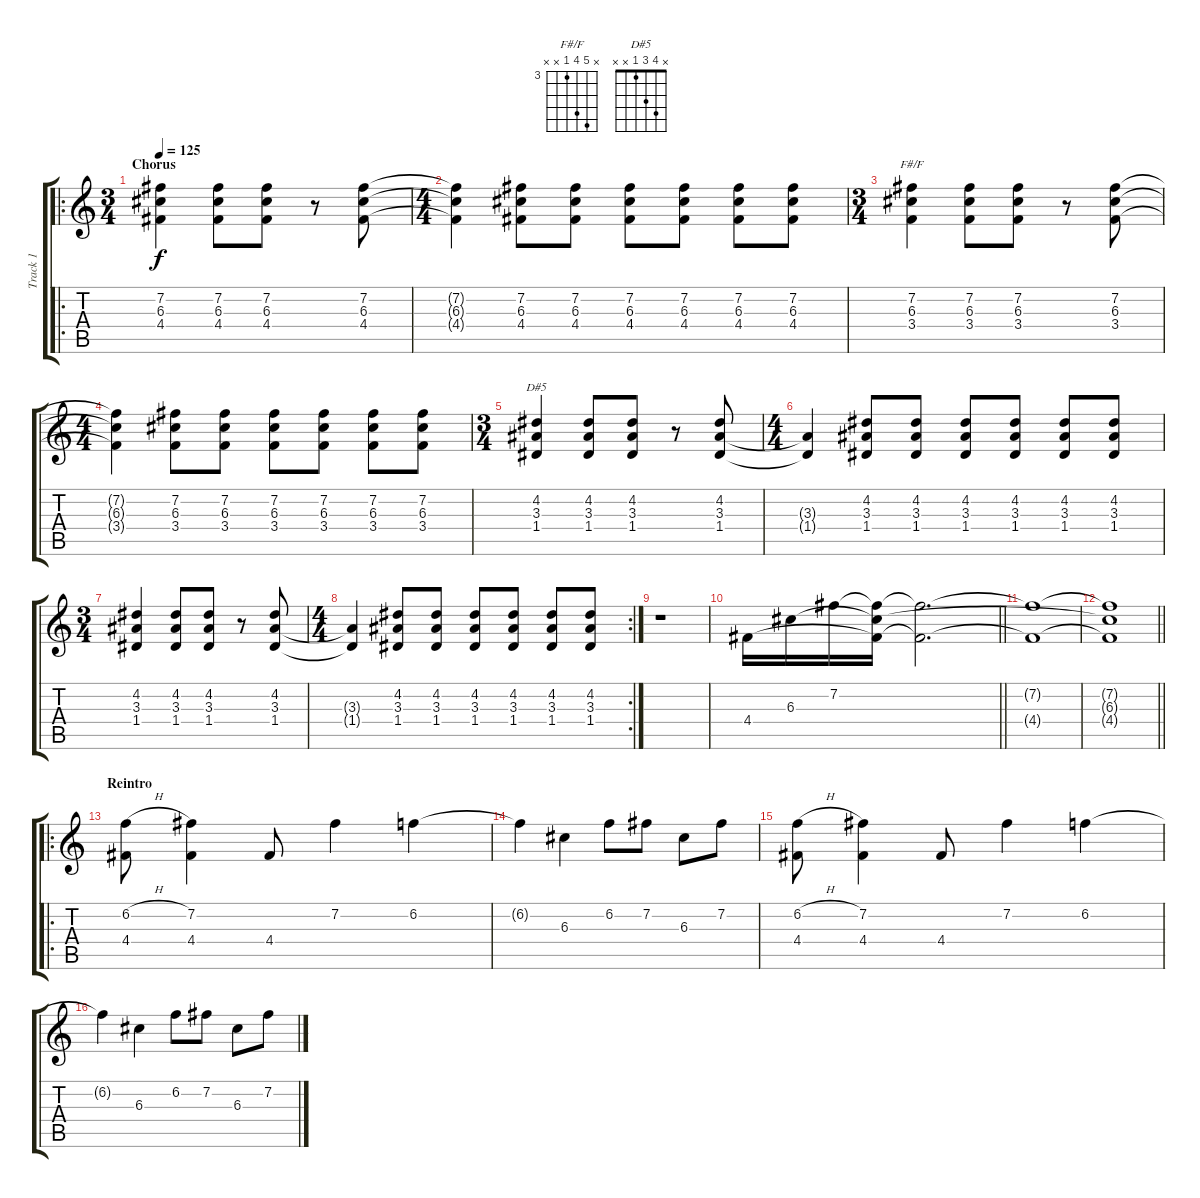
\track ("Track 1" "Track 1") {instrument acousticguitarsteel}
\staff {score tabs}
\tuning (E4 B3 G3 D3 A2 E2) {hide}
\chord ("F#/F" x 7 6 3 x x) {firstfret 3}
\chord ("D#5" x 4 3 1 x x)
\ro
\ts (3 4)
\section ("" "Chorus")
\tempo 125
\clef g2
\ks c
(7.2 6.3 4.4).4{dy f} (7.2 6.3 4.4).8 (7.2 6.3 4.4).8 r.8 (7.2 6.3 4.4).8 |
\ts (4 4)
(7.2{t} 6.3{t} 4.4{t}).4 (7.2 6.3 4.4).8 (7.2 6.3 4.4).8 (7.2 6.3 4.4).8 (7.2 6.3 4.4).8 (7.2 6.3 4.4).8 (7.2 6.3 4.4).8 |
\ts (3 4)
(7.2 6.3 3.4).4{ch "F#/F"} (7.2 6.3 3.4).8 (7.2 6.3 3.4).8 r.8 (7.2 6.3 3.4).8 |
\ts (4 4)
(7.2{t} 6.3{t} 3.4{t}).4 (7.2 6.3 3.4).8 (7.2 6.3 3.4).8 (7.2 6.3 3.4).8 (7.2 6.3 3.4).8 (7.2 6.3 3.4).8 (7.2 6.3 3.4).8 |
\ts (3 4)
(4.2 3.3 1.4).4{ch "D#5"} (4.2 3.3 1.4).8 (4.2 3.3 1.4).8 r.8 (4.2 3.3 1.4).8 |
\ts (4 4)
(3.3{t} 1.4{t}).4 (4.2 3.3 1.4).8 (4.2 3.3 1.4).8 (4.2 3.3 1.4).8 (4.2 3.3 1.4).8 (4.2 3.3 1.4).8 (4.2 3.3 1.4).8 |
\ts (3 4)
(4.2 3.3 1.4).4 (4.2 3.3 1.4).8 (4.2 3.3 1.4).8 r.8 (4.2 3.3 1.4).8 |
\rc 2
\ts (4 4)
(3.3{t} 1.4{t}).4 (4.2 3.3 1.4).8 (4.2 3.3 1.4).8 (4.2 3.3 1.4).8 (4.2 3.3 1.4).8 (4.2 3.3 1.4).8 (4.2 3.3 1.4).8 |
r.1 |
\barLineRight lightlight
4.4.16 6.3.16 7.2.16 (7.2{t} 6.3{t} 4.4{t}).16 (7.2{t} 4.4{t}).2{d} |
(7.2{t} 4.4{t}).1 |
\barLineRight lightlight
(7.2{t} 6.3{t} 4.4{t}).1 |
\ro
\section ("" "Reintro")
(6.2{h} 4.4).8 (7.2 4.4).4 4.4.8 7.2.4 6.2.4 |
6.2{t}.4 6.3.4 6.2.8 7.2.8 6.3.8 7.2.8 |
(6.2{h} 4.4).8 (7.2 4.4).4 4.4.8 7.2.4 6.2.4 |
6.2{t}.4 6.3.4 6.2.8 7.2.8 6.3.8 7.2.8
